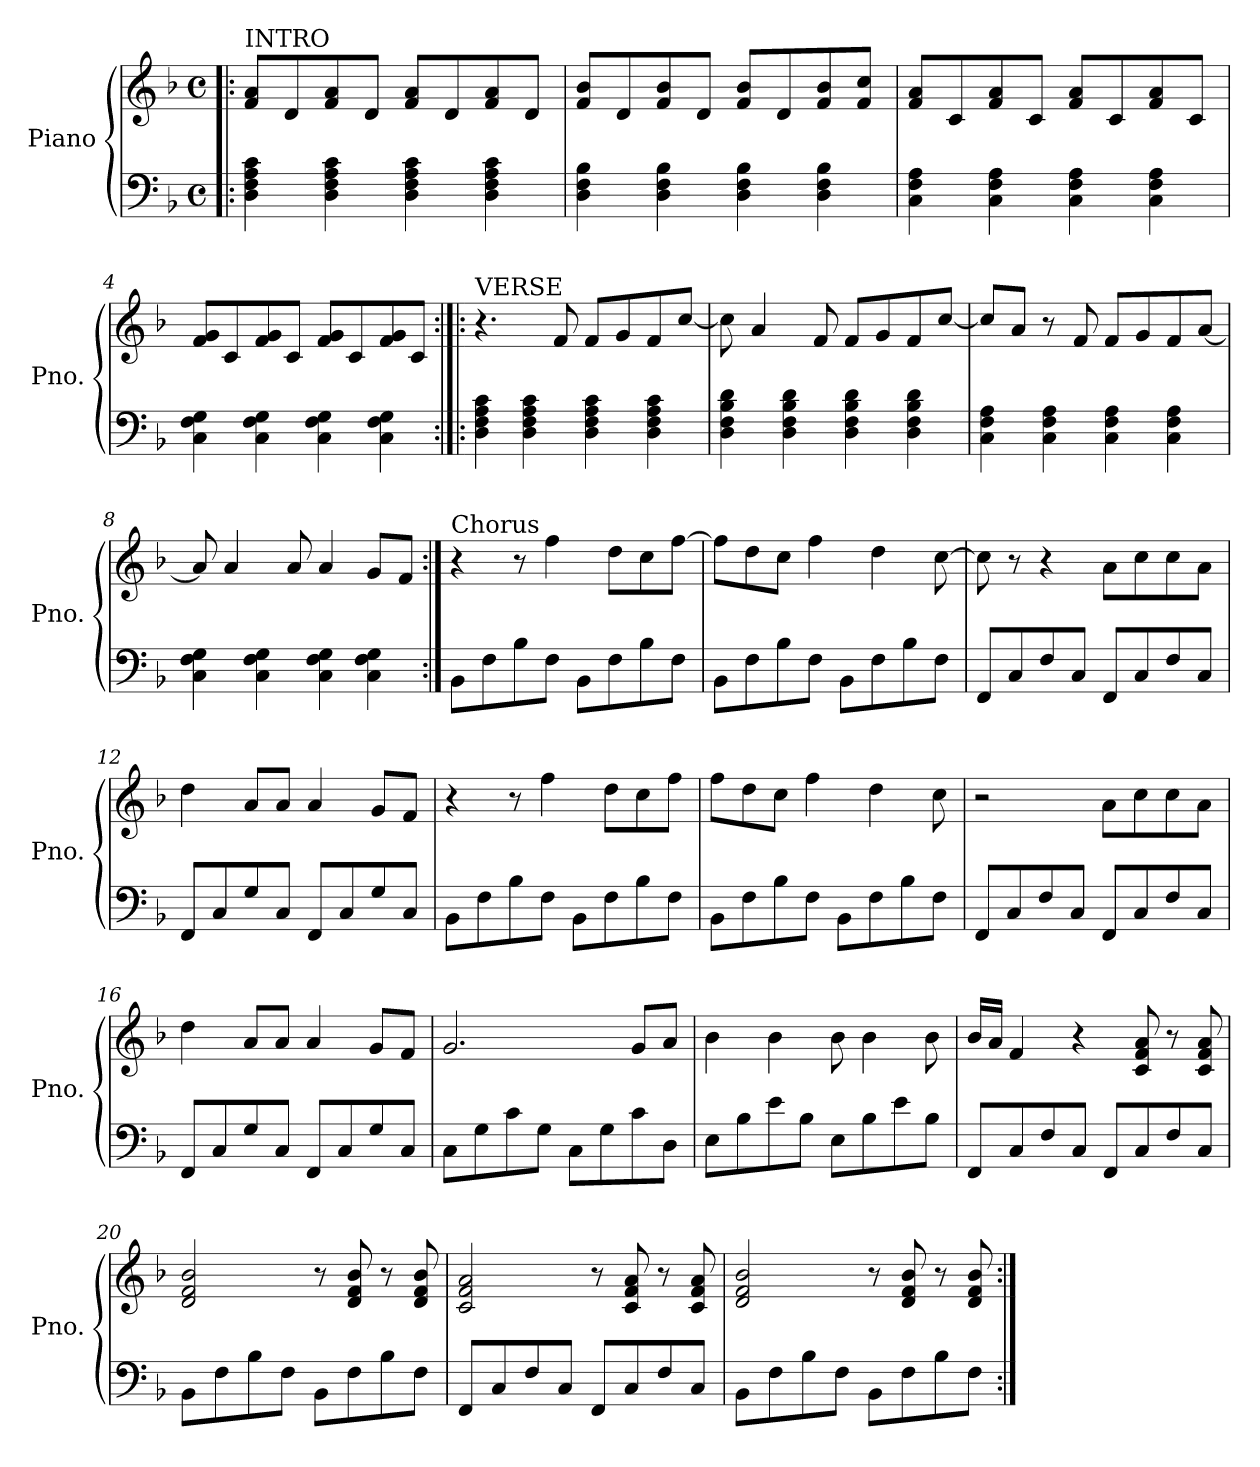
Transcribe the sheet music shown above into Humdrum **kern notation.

**kern	**kern
*part1	*part1
*staff2	*staff1
*I"Piano	*
*I'Pno.	*
*clefF4	*clefG2
*k[b-]	*k[b-]
*M4/4	*M4/4
*met(c)	*met(c)
*MM75	*MM75
=1!|:	=1!|:
!	!LO:TX:a:t=INTRO
4D\ 4F\ 4A\ 4c\	8f/ 8a/L
.	8d/
4D\ 4F\ 4A\ 4c\	8f/ 8a/
.	8d/J
4D\ 4F\ 4A\ 4c\	8f/ 8a/L
.	8d/
4D\ 4F\ 4A\ 4c\	8f/ 8a/
.	8d/J
=2	=2
4D\ 4F\ 4B-\	8f/ 8b-/L
.	8d/
4D\ 4F\ 4B-\	8f/ 8b-/
.	8d/J
4D\ 4F\ 4B-\	8f/ 8b-/L
.	8d/
4D\ 4F\ 4B-\	8f/ 8b-/
.	8f/ 8cc/J
=3	=3
4C\ 4F\ 4A\	8f/ 8a/L
.	8c/
4C\ 4F\ 4A\	8f/ 8a/
.	8c/J
4C\ 4F\ 4A\	8f/ 8a/L
.	8c/
4C\ 4F\ 4A\	8f/ 8a/
.	8c/J
=4	=4
4C\ 4F\ 4G\	8f/ 8g/L
.	8c/
4C\ 4F\ 4G\	8f/ 8g/
.	8c/J
4C\ 4F\ 4G\	8f/ 8g/L
.	8c/
4C\ 4F\ 4G\	8f/ 8g/
.	8c/J
!!LO:LB:g=z
=5:|!|:	=5:|!|:
!	!LO:TX:a:t=VERSE
4D\ 4F\ 4A\ 4c\	4.r
4D\ 4F\ 4A\ 4c\	.
.	8f/
4D\ 4F\ 4A\ 4c\	8f/L
.	8g/
4D\ 4F\ 4A\ 4c\	8f/
.	[8cc/J
=6	=6
4D\ 4F\ 4B-\ 4d\	8cc\]
.	4a/
4D\ 4F\ 4B-\ 4d\	.
.	8f/
4D\ 4F\ 4B-\ 4d\	8f/L
.	8g/
4D\ 4F\ 4B-\ 4d\	8f/
.	[8cc/J
=7	=7
4C\ 4F\ 4A\	8cc/L]
.	8a/J
4C\ 4F\ 4A\	8r
.	8f/
4C\ 4F\ 4A\	8f/L
.	8g/
4C\ 4F\ 4A\	8f/
.	[8a/J
=8	=8
4C\ 4F\ 4G\	8a/]
.	4a/
4C\ 4F\ 4G\	.
.	8a/
4C\ 4F\ 4G\	4a/
4C\ 4F\ 4G\	8g/L
.	8f/J
!!LO:LB:g=z
=9:|!	=9:|!
!	!LO:TX:a:t=Chorus
8BB-\L	4r
8F\	.
8B-\	8r
8F\J	4ff\
8BB-\L	.
8F\	8dd\L
8B-\	8cc\
8F\J	[8ff\J
=10	=10
8BB-\L	8ff\L]
8F\	8dd\
8B-\	8cc\J
8F\J	4ff\
8BB-\L	.
8F\	4dd\
8B-\	.
8F\J	[8cc\
=11	=11
8FF/L	8cc\]
8C/	8r
8F/	4r
8C/J	.
8FF/L	8a\L
8C/	8cc\
8F/	8cc\
8C/J	8a\J
=12	=12
8FF/L	4dd\
8C/	.
8G/	8a/L
8C/J	8a/J
8FF/L	4a/
8C/	.
8G/	8g/L
8C/J	8f/J
=13	=13
8BB-\L	4r
8F\	.
8B-\	8r
8F\J	4ff\
8BB-\L	.
8F\	8dd\L
8B-\	8cc\
8F\J	8ff\J
!!LO:LB:g=z
=14	=14
8BB-\L	8ff\L
8F\	8dd\
8B-\	8cc\J
8F\J	4ff\
8BB-\L	.
8F\	4dd\
8B-\	.
8F\J	8cc\
=15	=15
8FF/L	2r
8C/	.
8F/	.
8C/J	.
8FF/L	8a\L
8C/	8cc\
8F/	8cc\
8C/J	8a\J
=16	=16
8FF/L	4dd\
8C/	.
8G/	8a/L
8C/J	8a/J
8FF/L	4a/
8C/	.
8G/	8g/L
8C/J	8f/J
=17	=17
8C\L	2.g/
8G\	.
8c\	.
8G\J	.
8C\L	.
8G\	.
8c\	8g/L
8D\J	8a/J
=18	=18
8E\L	4b-\
8B-\	.
8e\	4b-\
8B-\J	.
8E\L	8b-\
8B-\	4b-\
8e\	.
8B-\J	8b-\
!!LO:LB:g=z
=19	=19
8FF/L	16b-/LL
.	16a/JJ
8C/	4f/
8F/	.
8C/J	4r
8FF/L	.
8C/	8c/ 8f/ 8a/
8F/	8r
8C/J	8c/ 8f/ 8a/
=20	=20
8BB-\L	2d/ 2f/ 2b-/
8F\	.
8B-\	.
8F\J	.
8BB-\L	8r
8F\	8d/ 8f/ 8b-/
8B-\	8r
8F\J	8d/ 8f/ 8b-/
=21	=21
8FF/L	2c/ 2f/ 2a/
8C/	.
8F/	.
8C/J	.
8FF/L	8r
8C/	8c/ 8f/ 8a/
8F/	8r
8C/J	8c/ 8f/ 8a/
=22	=22
8BB-\L	2d/ 2f/ 2b-/
8F\	.
8B-\	.
8F\J	.
8BB-\L	8r
8F\	8d/ 8f/ 8b-/
8B-\	8r
8F\J	8d/ 8f/ 8b-/
=:|!	=:|!
*-	*-
